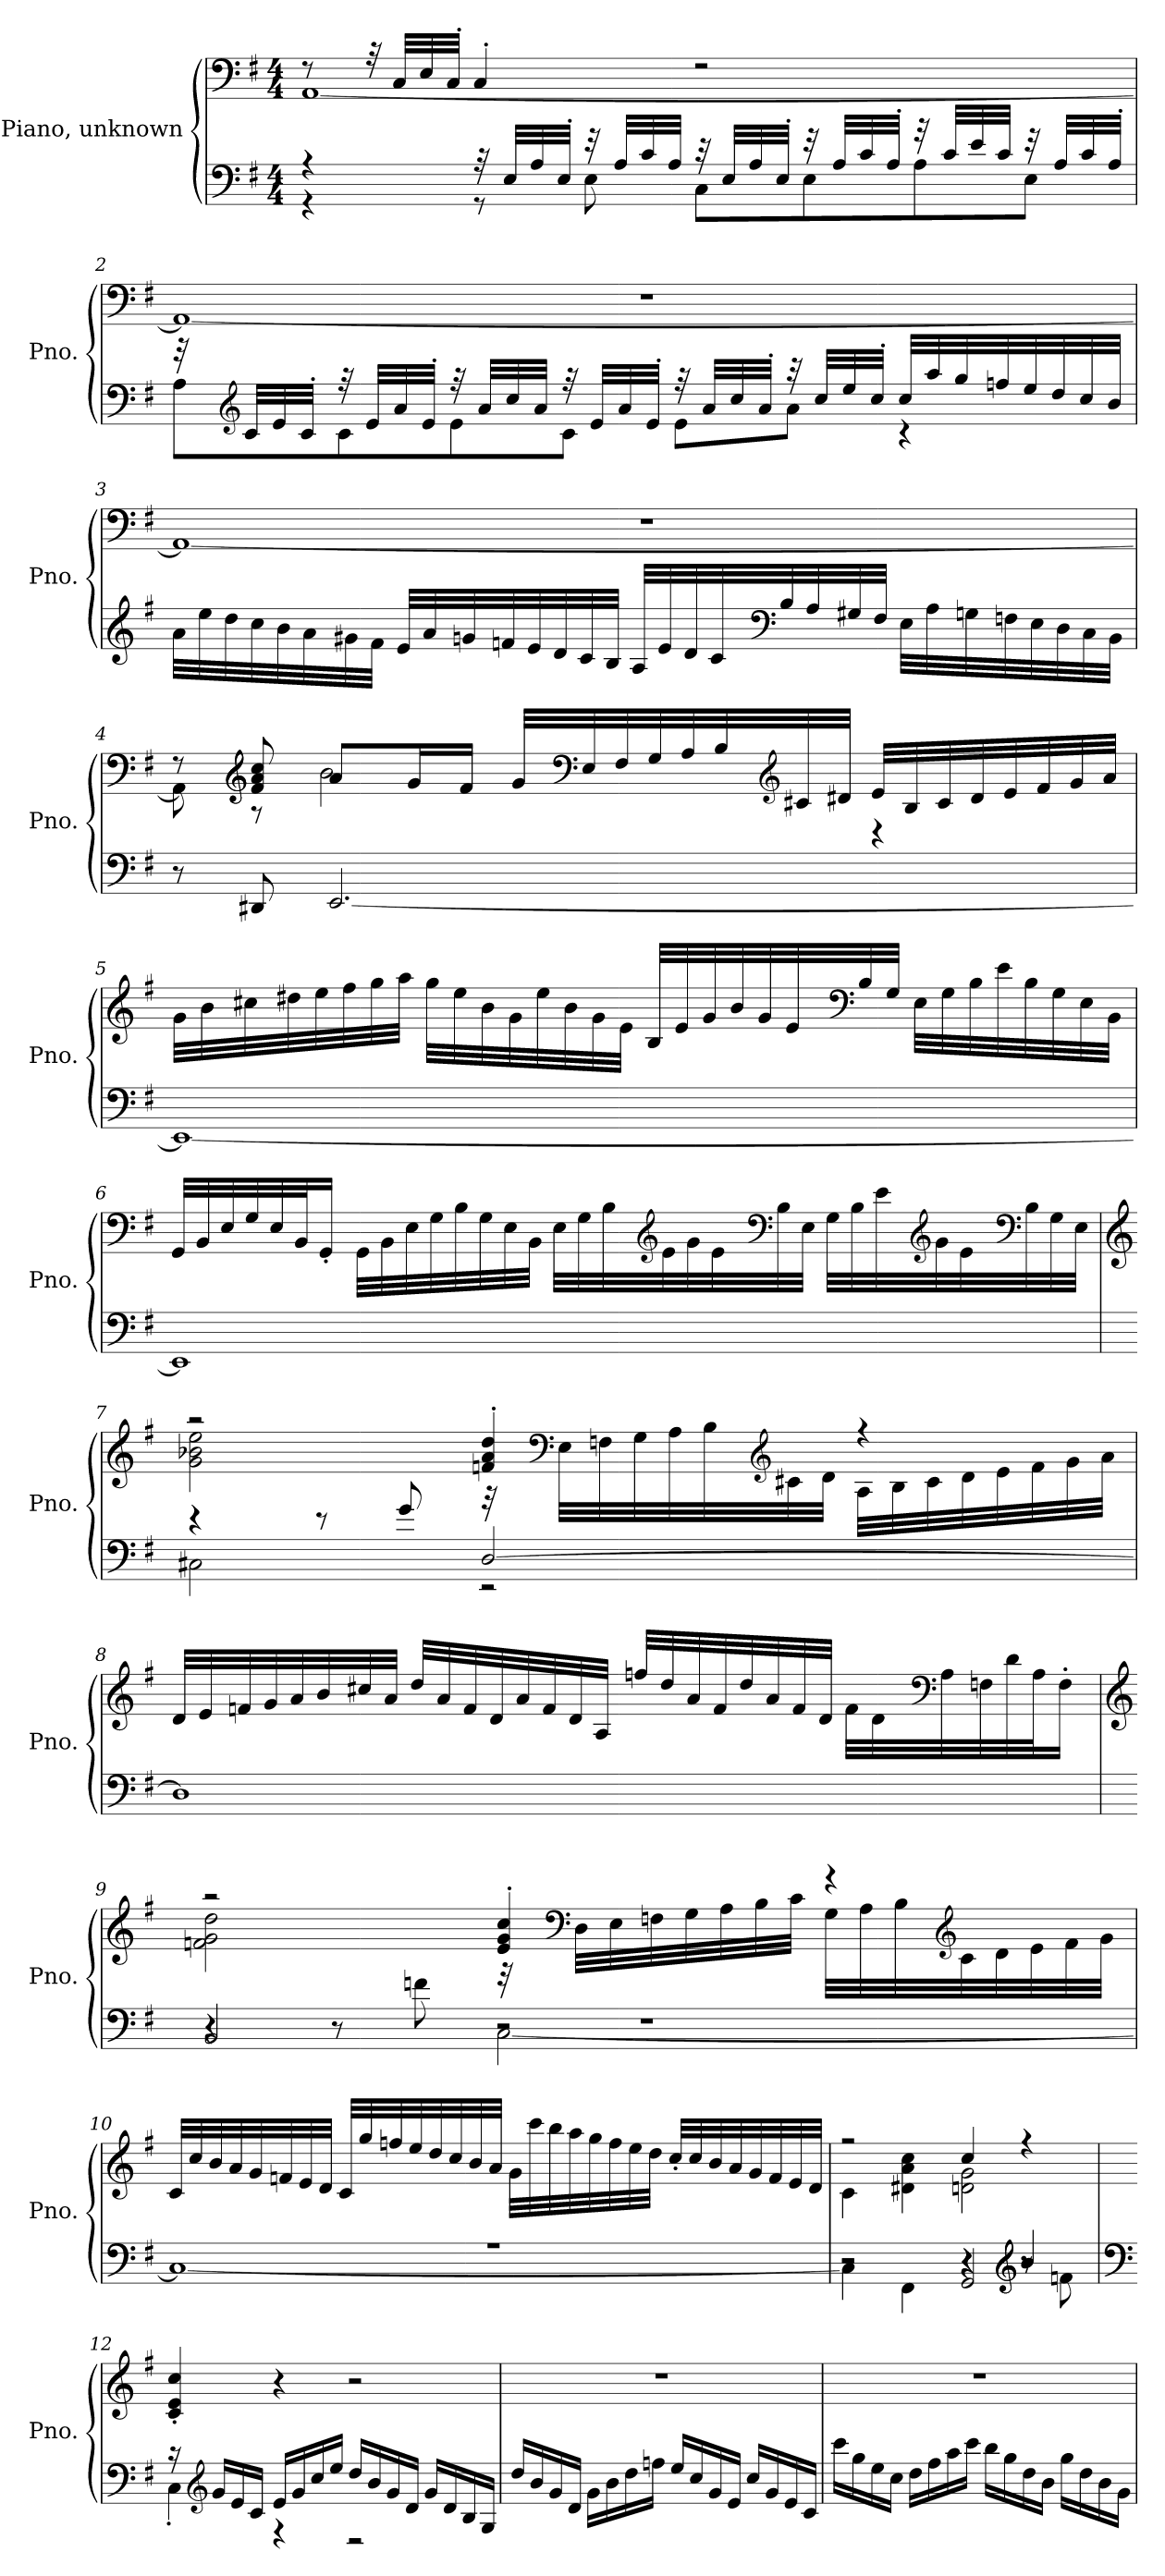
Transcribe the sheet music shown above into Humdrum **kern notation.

**kern	**kern
*part1	*part1
*staff2	*staff1
*I"Piano, unknown	*
*I'Pno.	*
*clefF4	*clefF4
*k[f#]	*k[f#]
*M4/4	*M4/4
*MM120	*MM120
=1	=1
*^	*^
4r	4r	8r	[1AA
.	.	32r	.
.	.	32C/LLL	.
.	.	32E/	.
.	.	32C'/JJJ	.
32r	8r	4C'/	.
32E/LLL	.	.	.
32A/	.	.	.
32E'/JJJ	.	.	.
32r	8E\	.	.
32A/LLL	.	.	.
32c/	.	.	.
32A/JJJ	.	.	.
32r	8C\L	2r	.
32E/LLL	.	.	.
32A/	.	.	.
32E'/JJJ	.	.	.
32r	8E\	.	.
32A/LLL	.	.	.
32c/	.	.	.
32A'/JJJ	.	.	.
32r	8A\	.	.
32c/LLL	.	.	.
32e/	.	.	.
32c/JJJ	.	.	.
32r	8E\J	.	.
32A/LLL	.	.	.
32c/	.	.	.
32A'/JJJ	.	.	.
!!LO:LB:g=z	!!
=2	=2	=2	=2
32r	8A\L	1r	1AA_
*clefG2	*	*	*
32c/LLL	.	.	.
32e/	.	.	.
32c'/JJJ	.	.	.
32r	8c\	.	.
32e/LLL	.	.	.
32a/	.	.	.
32e'/JJJ	.	.	.
32r	8e\	.	.
32a/LLL	.	.	.
32cc/	.	.	.
32a/JJJ	.	.	.
32r	8c\J	.	.
32e/LLL	.	.	.
32a/	.	.	.
32e'/JJJ	.	.	.
32r	8e\L	.	.
32a/LLL	.	.	.
32cc/	.	.	.
32a'/JJJ	.	.	.
32r	8a\J	.	.
32cc/LLL	.	.	.
32ee/	.	.	.
32cc'/JJJ	.	.	.
32cc/LLL	4r	.	.
32aa/	.	.	.
32gg/	.	.	.
32ffn/	.	.	.
32ee/	.	.	.
32dd/	.	.	.
32cc/	.	.	.
32b/JJJ	.	.	.
*v	*v	*	*
!!LO:LB:g=z	!!
=3	=3	=3
32a\LLL	1r	1AA_
32ee\	.	.
32dd\	.	.
32cc\	.	.
32b\	.	.
32a\	.	.
32g#X\	.	.
32f#\JJJ	.	.
32e/LLL	.	.
32a/	.	.
32gn/	.	.
32fn/	.	.
32e/	.	.
32d/	.	.
32c/	.	.
32B/JJJ	.	.
32A/LLL	.	.
32e/	.	.
32d/	.	.
32c/	.	.
*clefF4	*	*
32B/	.	.
32A/	.	.
32G#X/	.	.
32F#/JJJ	.	.
32E\LLL	.	.
32A\	.	.
32Gn\	.	.
32Fn\	.	.
32E\	.	.
32D\	.	.
32C\	.	.
32BB\JJJ	.	.
!!LO:LB:g=z	!!
=4	=4	=4
8r	8r	8AA\]
*	*clefG2	*
8DD#X/	8f#/ 8a/ 8cc/	8r
[2.EE/	8a/L	2b\
.	16g/L	.
.	16f#/JJ	.
.	32g/LLL	.
*	*clefF4	*
.	32E/	.
.	32F#/	.
.	32G/	.
.	32A/	.
.	32B/	.
*	*clefG2	*
.	32c#X/	.
.	32d#X/JJJ	.
.	32e/LLL	4r
.	32B/	.
.	32c#/	.
.	32d#/	.
.	32e/	.
.	32f#/	.
.	32g/	.
.	32a/JJJ	.
*	*v	*v
!!LO:LB:g=z
=5	=5
1EE_	32g\LLL
.	32b\
.	32cc#X\
.	32dd#X\
.	32ee\
.	32ff#\
.	32gg\
.	32aa\JJJ
.	32gg\LLL
.	32ee\
.	32b\
.	32g\
.	32ee\
.	32b\
.	32g\
.	32e\JJJ
.	32B/LLL
.	32e/
.	32g/
.	32b/
.	32g/
.	32e/
*	*clefF4
.	32B/
.	32G/JJJ
.	32E\LLL
.	32G\
.	32B\
.	32e\
.	32B\
.	32G\
.	32E\
.	32BB\JJJ
!!LO:LB:g=z
=6	=6
1EE]	32GG/LLL
.	32BB/
.	32E/
.	32G/
.	32E/
.	32BB/J
.	16GG'/JJ
.	32GG\LLL
.	32BB\
.	32E\
.	32G\
.	32B\
.	32G\
.	32E\
.	32BB\JJJ
.	32E\LLL
.	32G\
.	32B\
*	*clefG2
.	32e\
.	32g\
.	32e\
*	*clefF4
.	32B\
.	32E\JJJ
.	32G\LLL
.	32B\
.	32e\
*	*clefG2
.	32g\
.	32e\
*	*clefF4
.	32B\
.	32G\
.	32E\JJJ
!!LO:PB:g=z
=7	=7
*	*clefG2
*^	*^
4r	2C#X\	2r	2g\ 2b-X\ 2ee\
8r	.	.	.
8g/	.	.	.
[2D/	2r	4fn/' 4a/' 4dd/'	32r
*	*	*clefF4	*
.	.	.	32E\LLL
.	.	.	32Fn\
.	.	.	32G\
.	.	.	32A\
.	.	.	32B\
*	*	*clefG2	*
.	.	.	32c#X\
.	.	.	32d\JJJ
.	.	4r	32A\LLL
.	.	.	32B\
.	.	.	32c#\
.	.	.	32d\
.	.	.	32e\
.	.	.	32f\
.	.	.	32g\
.	.	.	32a\JJJ
*v	*v	*	*
*	*v	*v
!!LO:LB:g=z
=8	=8
1D]	32d/LLL
.	32e/
.	32fn/
.	32g/
.	32a/
.	32b/
.	32cc#X/
.	32a/JJJ
.	32dd/LLL
.	32a/
.	32f/
.	32d/
.	32a/
.	32f/
.	32d/
.	32A/JJJ
.	32ffn/LLL
.	32dd/
.	32a/
.	32f/
.	32dd/
.	32a/
.	32f/
.	32d/JJJ
.	32f\LLL
.	32d\
*	*clefF4
.	32A\
.	32Fn\
.	32d\
.	32A\J
.	16F'\JJ
!!LO:LB:g=z
=9	=9
*	*clefG2
*^	*^
*	*^	*	*
1r	4r	2BB/	2r	2fn\ 2g\ 2dd\
.	8r	.	.	.
.	8fn\	.	.	.
.	[2C\	2r	4e/' 4g/' 4cc/'	32r
*	*	*	*clefF4	*
.	.	.	.	32D\LLL
.	.	.	.	32E\
.	.	.	.	32Fn\
.	.	.	.	32G\
.	.	.	.	32A\
.	.	.	.	32B\
.	.	.	.	32c\JJJ
.	.	.	4r	32G\LLL
.	.	.	.	32A\
.	.	.	.	32B\
*	*	*	*clefG2	*
.	.	.	.	32c\
.	.	.	.	32d\
.	.	.	.	32e\
.	.	.	.	32f\
.	.	.	.	32g\JJJ
*	*v	*v	*	*
*	*	*v	*v
!!LO:LB:g=z
=10	=10	=10
1r	1C_	32c/LLL
.	.	32cc/
.	.	32b/
.	.	32a/
.	.	32g/
.	.	32fn/
.	.	32e/
.	.	32d/JJJ
.	.	32c/LLL
.	.	32gg/
.	.	32ffn/
.	.	32ee/
.	.	32dd/
.	.	32cc/
.	.	32b/
.	.	32a/JJJ
.	.	32g\LLL
.	.	32ccc\
.	.	32bb\
.	.	32aa\
.	.	32gg\
.	.	32ff\
.	.	32ee\
.	.	32dd\JJJ
.	.	32cc'/LLL
.	.	32cc/
.	.	32b/
.	.	32a/
.	.	32g/
.	.	32f/
.	.	32e/
.	.	32d/JJJ
=11	=11	=11
*	*^	*^
2r	4C\]	2r	2r	4c\
.	4FF#\	.	.	4d#X\ 4a\ 4cc\
4r	4r	2GG/	4cc/	2dn\ 2g\
*clefG2	*	*	*	*
4b/	8r	.	4r	.
.	8fn\	.	.	.
*v	*v	*v	*	*
*	*v	*v
!!LO:LB:g=z
=12	=12
*clefF4	*
*^	*
16r	4C'\	4c/' 4e/' 4cc/'
*clefG2	*	*
16g/LL	.	.
16e/	.	.
16c/JJ	.	.
16e/LL	4r	4r
16g/	.	.
16cc/	.	.
16ee/JJ	.	.
16dd/LL	2r	2r
16b/	.	.
16g/	.	.
16d/JJ	.	.
16g/LL	.	.
16d/	.	.
16B/	.	.
16G/JJ	.	.
*v	*v	*
=13	=13
16dd/LL	1r
16b/	.
16g/	.
16d/JJ	.
16g\LL	.
16b\	.
16dd\	.
16ffn\JJ	.
16ee/LL	.
16cc/	.
16g/	.
16e/JJ	.
16cc/LL	.
16g/	.
16e/	.
16c/JJ	.
!!LO:LB:g=z
=14	=14
16ccc\LL	1r
16gg\	.
16ee\	.
16cc\JJ	.
16dd\LL	.
16ff#\	.
16aa\	.
16ccc\JJ	.
16bb\LL	.
16gg\	.
16dd\	.
16b\JJ	.
16gg\LL	.
16dd\	.
16b\	.
16g\JJ	.
=	=
*-	*-
